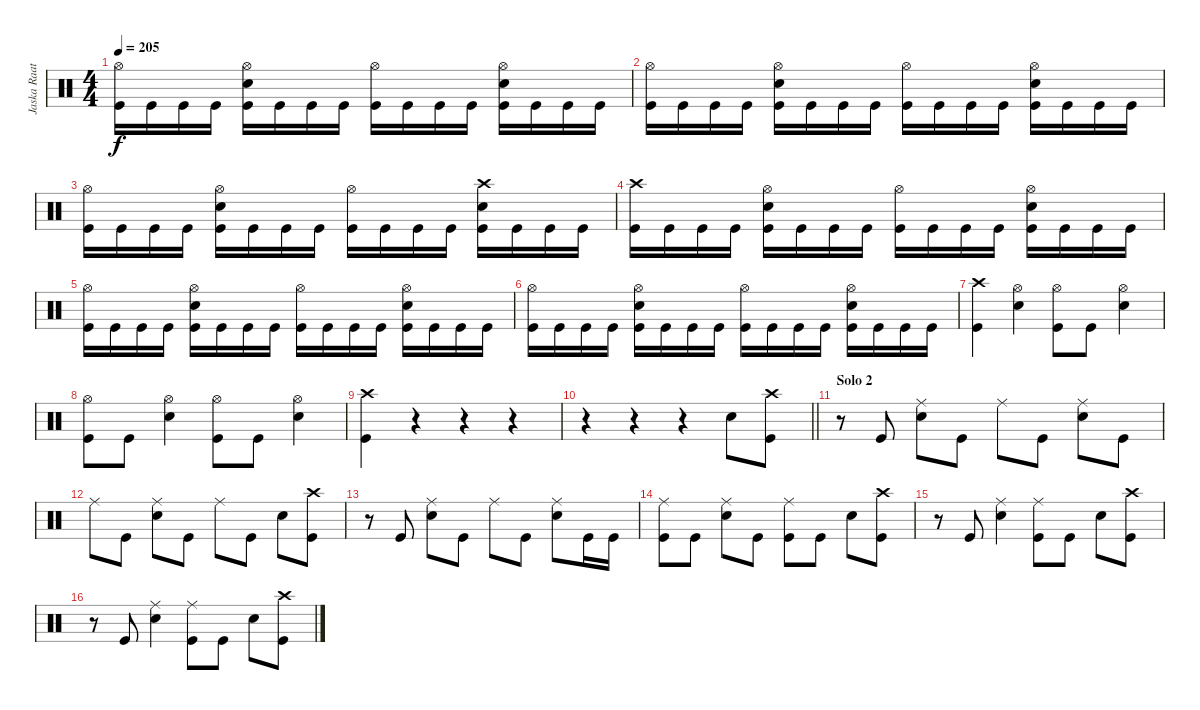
\track ("Jaska Raatikainen" "Jaska Raat") {instrument percussion}
\staff {score}
\articulation defaults
\ts (4 4)
\tempo 205
\clef neutral
\ks c
("Hi-Hat (open)" "Kick (hit)").16{dy f} "Kick (hit)".16 "Kick (hit)".16 "Kick (hit)".16 ("Hi-Hat (open)" "Snare (hit) 2" "Kick (hit)").16 "Kick (hit)".16 "Kick (hit)".16 "Kick (hit)".16 ("Hi-Hat (open)" "Kick (hit)").16 "Kick (hit)".16 "Kick (hit)".16 "Kick (hit)".16 ("Hi-Hat (open)" "Snare (hit) 2" "Kick (hit)").16 "Kick (hit)".16 "Kick (hit)".16 "Kick (hit)".16 |
("Hi-Hat (open)" "Kick (hit)").16 "Kick (hit)".16 "Kick (hit)".16 "Kick (hit)".16 ("Hi-Hat (open)" "Snare (hit) 2" "Kick (hit)").16 "Kick (hit)".16 "Kick (hit)".16 "Kick (hit)".16 ("Hi-Hat (open)" "Kick (hit)").16 "Kick (hit)".16 "Kick (hit)".16 "Kick (hit)".16 ("Hi-Hat (open)" "Snare (hit) 2" "Kick (hit)").16 "Kick (hit)".16 "Kick (hit)".16 "Kick (hit)".16 |
("Hi-Hat (open)" "Kick (hit)").16 "Kick (hit)".16 "Kick (hit)".16 "Kick (hit)".16 ("Hi-Hat (open)" "Snare (hit) 2" "Kick (hit)").16 "Kick (hit)".16 "Kick (hit)".16 "Kick (hit)".16 ("Hi-Hat (open)" "Kick (hit)").16 "Kick (hit)".16 "Kick (hit)".16 "Kick (hit)".16 ("Crash high (hit)" "Snare (hit) 2" "Kick (hit)").16 "Kick (hit)".16 "Kick (hit)".16 "Kick (hit)".16 |
("Crash high (hit)" "Kick (hit)").16 "Kick (hit)".16 "Kick (hit)".16 "Kick (hit)".16 ("Hi-Hat (open)" "Snare (hit) 2" "Kick (hit)").16 "Kick (hit)".16 "Kick (hit)".16 "Kick (hit)".16 ("Hi-Hat (open)" "Kick (hit)").16 "Kick (hit)".16 "Kick (hit)".16 "Kick (hit)".16 ("Hi-Hat (open)" "Snare (hit) 2" "Kick (hit)").16 "Kick (hit)".16 "Kick (hit)".16 "Kick (hit)".16 |
("Hi-Hat (open)" "Kick (hit)").16 "Kick (hit)".16 "Kick (hit)".16 "Kick (hit)".16 ("Hi-Hat (open)" "Snare (hit) 2" "Kick (hit)").16 "Kick (hit)".16 "Kick (hit)".16 "Kick (hit)".16 ("Hi-Hat (open)" "Kick (hit)").16 "Kick (hit)".16 "Kick (hit)".16 "Kick (hit)".16 ("Hi-Hat (open)" "Snare (hit) 2" "Kick (hit)").16 "Kick (hit)".16 "Kick (hit)".16 "Kick (hit)".16 |
("Hi-Hat (open)" "Kick (hit)").16 "Kick (hit)".16 "Kick (hit)".16 "Kick (hit)".16 ("Hi-Hat (open)" "Snare (hit) 2" "Kick (hit)").16 "Kick (hit)".16 "Kick (hit)".16 "Kick (hit)".16 ("Hi-Hat (open)" "Kick (hit)").16 "Kick (hit)".16 "Kick (hit)".16 "Kick (hit)".16 ("Hi-Hat (open)" "Snare (hit) 2" "Kick (hit)").16 "Kick (hit)".16 "Kick (hit)".16 "Kick (hit)".16 |
("Crash high (hit)" "Kick (hit)").4 ("Hi-Hat (open)" "Snare (hit) 2").4 ("Hi-Hat (open)" "Kick (hit)").8 "Kick (hit)".8 ("Hi-Hat (open)" "Snare (hit) 2").4 |
("Hi-Hat (open)" "Kick (hit)").8 "Kick (hit)".8 ("Hi-Hat (open)" "Snare (hit) 2").4 ("Hi-Hat (open)" "Kick (hit)").8 "Kick (hit)".8 ("Hi-Hat (open)" "Snare (hit) 2").4 |
("Crash high (hit)" "Kick (hit)").4 r.4 r.4 r.4 |
\barLineRight lightlight
r.4 r.4 r.4 "Snare (hit) 2".8 ("Crash high (hit)" "Kick (hit)").8 |
\section ("" "Solo 2")
r.8 "Kick (hit)".8 ("Ride (middle)" "Snare (hit) 2").8 "Kick (hit)".8 "Ride (middle)".8 "Kick (hit)".8 ("Ride (middle)" "Snare (hit) 2").8 "Kick (hit)".8 |
"Ride (middle)".8 "Kick (hit)".8 ("Ride (middle)" "Snare (hit) 2").8 "Kick (hit)".8 "Ride (middle)".8 "Kick (hit)".8 "Snare (hit) 2".8 ("Crash high (hit)" "Kick (hit)").8 |
r.8 "Kick (hit)".8 ("Ride (middle)" "Snare (hit) 2").8 "Kick (hit)".8 "Ride (middle)".8 "Kick (hit)".8 ("Ride (middle)" "Snare (hit) 2").8 "Kick (hit)".16 "Kick (hit)".16 |
("Ride (middle)" "Kick (hit)").8 "Kick (hit)".8 ("Ride (middle)" "Snare (hit) 2").8 "Kick (hit)".8 ("Ride (middle)" "Kick (hit)").8 "Kick (hit)".8 "Snare (hit) 2".8 ("Crash high (hit)" "Kick (hit)").8 |
r.8 "Kick (hit)".8 ("Ride (middle)" "Snare (hit) 2").4 ("Ride (middle)" "Kick (hit)").8 "Kick (hit)".8 "Snare (hit) 2".8 ("Crash high (hit)" "Kick (hit)").8 |
r.8 "Kick (hit)".8 ("Ride (middle)" "Snare (hit) 2").4 ("Ride (middle)" "Kick (hit)").8 "Kick (hit)".8 "Snare (hit) 2".8 ("Crash high (hit)" "Kick (hit)").8
